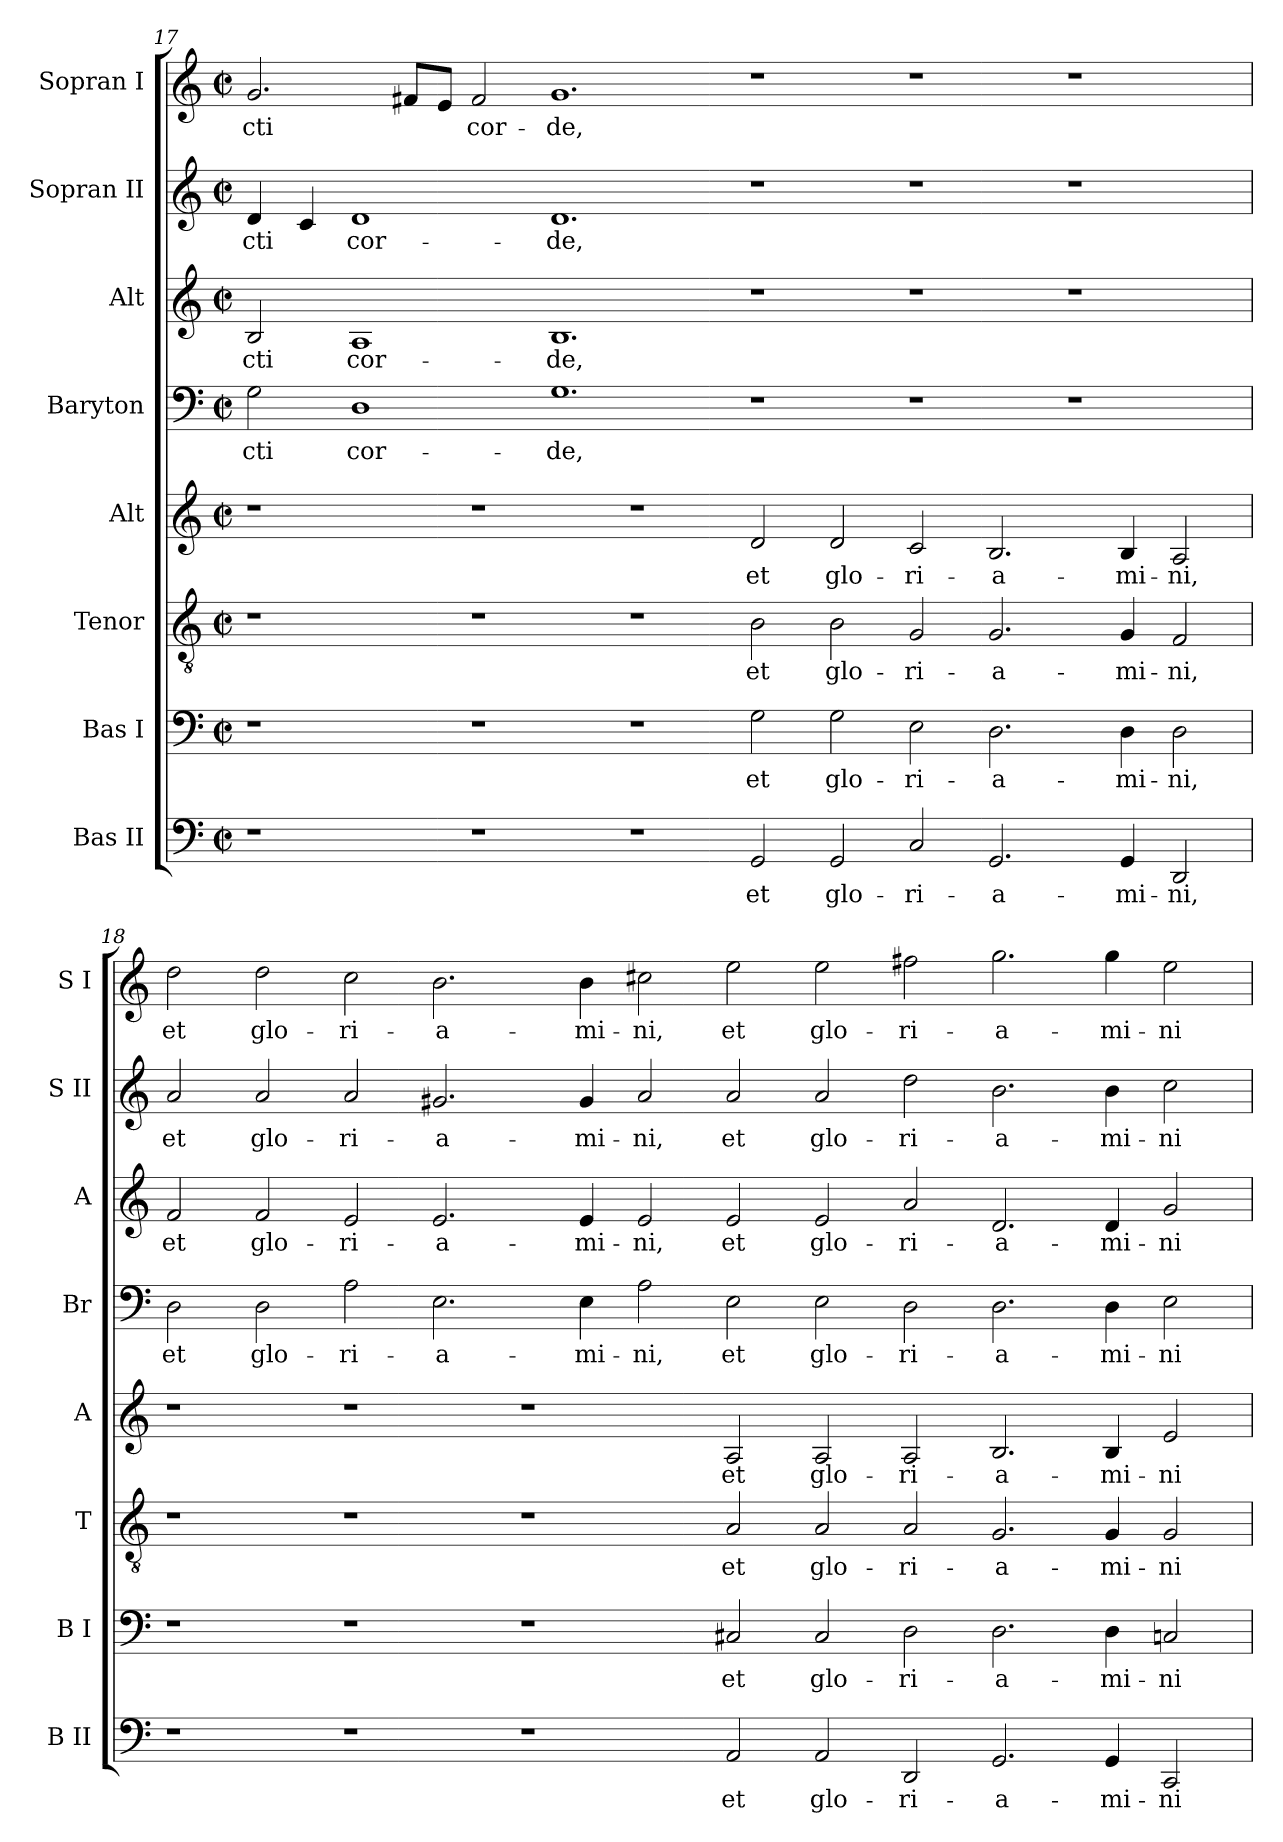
**kern	**text	**kern	**text	**kern	**text	**kern	**text	**kern	**text	**kern	**text	**kern	**text	**kern	**text
*part8	*part8	*part7	*part7	*part6	*part6	*part5	*part5	*part4	*part4	*part3	*part3	*part2	*part2	*part1	*part1
*staff8	*staff8	*staff7	*staff7	*staff6	*staff6	*staff5	*staff5	*staff4	*staff4	*staff3	*staff3	*staff2	*staff2	*staff1	*staff1
*I"Bas II	*	*I"Bas I	*	*I"Tenor	*	*I"Alt	*	*I"Baryton	*	*I"Alt	*	*I"Sopran II	*	*I"Sopran I	*
*I'B II	*	*I'B I	*	*I'T	*	*I'A	*	*I'Br	*	*I'A	*	*I'S II	*	*I'S I	*
!!LO:LB:g=z
*clefF4	*	*clefF4	*	*clefGv2	*	*clefG2	*	*clefF4	*	*clefG2	*	*clefG2	*	*clefG2	*
*k[]	*	*k[]	*	*k[]	*	*k[]	*	*k[]	*	*k[]	*	*k[]	*	*k[]	*
*C:	*	*C:	*	*C:	*	*C:	*	*C:	*	*C:	*	*C:	*	*C:	*
*M2/2	*	*M2/2	*	*M2/2	*	*M2/2	*	*M2/2	*	*M2/2	*	*M2/2	*	*M2/2	*
*met(c|)	*	*met(c|)	*	*met(c|)	*	*met(c|)	*	*met(c|)	*	*met(c|)	*	*met(c|)	*	*met(c|)	*
=17	=17	=17	=17	=17	=17	=17	=17	=17	=17	=17	=17	=17	=17	=17	=17
!	!	!	!	!	!	!	!	!	!LO:LY:b	!	!LO:LY:b	!	!LO:LY:b	!	!LO:LY:b
1r	.	1r	.	1r	.	1r	.	2G\	-cti	2B/	-cti	4d/	-cti	2.g/	-cti
.	.	.	.	.	.	.	.	.	.	.	.	4c/	.	.	.
!	!	!	!	!	!	!	!	!	!LO:LY:b	!	!LO:LY:b	!	!LO:LY:b	!	!
.	.	.	.	.	.	.	.	1D	cor-	1A	cor-	1d	cor-	.	.
.	.	.	.	.	.	.	.	.	.	.	.	.	.	8f#X/L	.
.	.	.	.	.	.	.	.	.	.	.	.	.	.	8e/J	.
!	!	!	!	!	!	!	!	!	!	!	!	!	!	!	!LO:LY:b
1r	.	1r	.	1r	.	1r	.	.	.	.	.	.	.	2f#/	cor-
!	!	!	!	!	!	!	!	!	!LO:LY:b	!	!LO:LY:b	!	!LO:LY:b	!	!LO:LY:b
.	.	.	.	.	.	.	.	1.G	-de,	1.B	-de,	1.d	-de,	1.g	-de,
1r	.	1r	.	1r	.	1r	.	.	.	.	.	.	.	.	.
!	!LO:LY:b	!	!LO:LY:b	!	!LO:LY:b	!	!LO:LY:b	!	!	!	!	!	!	!	!
2GG/	et	2G\	et	2B\	et	2d/	et	1r	.	1r	.	1r	.	1r	.
!	!LO:LY:b	!	!LO:LY:b	!	!LO:LY:b	!	!LO:LY:b	!	!	!	!	!	!	!	!
2GG/	glo-	2G\	glo-	2B\	glo-	2d/	glo-	.	.	.	.	.	.	.	.
!	!LO:LY:b	!	!LO:LY:b	!	!LO:LY:b	!	!LO:LY:b	!	!	!	!	!	!	!	!
2C/	-ri-	2E\	-ri-	2G/	-ri-	2c/	-ri-	1r	.	1r	.	1r	.	1r	.
!	!LO:LY:b	!	!LO:LY:b	!	!LO:LY:b	!	!LO:LY:b	!	!	!	!	!	!	!	!
2.GG/	-a-	2.D\	-a-	2.G/	-a-	2.B/	-a-	.	.	.	.	.	.	.	.
.	.	.	.	.	.	.	.	1r	.	1r	.	1r	.	1r	.
!	!LO:LY:b	!	!LO:LY:b	!	!LO:LY:b	!	!LO:LY:b	!	!	!	!	!	!	!	!
4GG/	-mi-	4D\	-mi-	4G/	-mi-	4B/	-mi-	.	.	.	.	.	.	.	.
!	!LO:LY:b	!	!LO:LY:b	!	!LO:LY:b	!	!LO:LY:b	!	!	!	!	!	!	!	!
2DD/	-ni,	2D\	-ni,	2F/	-ni,	2A/	-ni,	.	.	.	.	.	.	.	.
=18	=18	=18	=18	=18	=18	=18	=18	=18	=18	=18	=18	=18	=18	=18	=18
!	!	!	!	!	!	!	!	!	!LO:LY:b	!	!LO:LY:b	!	!LO:LY:b	!	!LO:LY:b
1r	.	1r	.	1r	.	1r	.	2D\	et	2f/	et	2a/	et	2dd\	et
!	!	!	!	!	!	!	!	!	!LO:LY:b	!	!LO:LY:b	!	!LO:LY:b	!	!LO:LY:b
.	.	.	.	.	.	.	.	2D\	glo-	2f/	glo-	2a/	glo-	2dd\	glo-
!	!	!	!	!	!	!	!	!	!LO:LY:b	!	!LO:LY:b	!	!LO:LY:b	!	!LO:LY:b
1r	.	1r	.	1r	.	1r	.	2A\	-ri-	2e/	-ri-	2a/	-ri-	2cc\	-ri-
!	!	!	!	!	!	!	!	!	!LO:LY:b	!	!LO:LY:b	!	!LO:LY:b	!	!LO:LY:b
.	.	.	.	.	.	.	.	2.E\	-a-	2.e/	-a-	2.g#X/	-a-	2.b\	-a-
1r	.	1r	.	1r	.	1r	.	.	.	.	.	.	.	.	.
!	!	!	!	!	!	!	!	!	!LO:LY:b	!	!LO:LY:b	!	!LO:LY:b	!	!LO:LY:b
.	.	.	.	.	.	.	.	4E\	-mi-	4e/	-mi-	4g#/	-mi-	4b\	-mi-
!	!	!	!	!	!	!	!	!	!LO:LY:b	!	!LO:LY:b	!	!LO:LY:b	!	!LO:LY:b
.	.	.	.	.	.	.	.	2A\	-ni,	2e/	-ni,	2a/	-ni,	2cc#X\	-ni,
!	!LO:LY:b	!	!LO:LY:b	!	!LO:LY:b	!	!LO:LY:b	!	!LO:LY:b	!	!LO:LY:b	!	!LO:LY:b	!	!LO:LY:b
2AA/	et	2C#X/	et	2A/	et	2A/	et	2E\	et	2e/	et	2a/	et	2ee\	et
!	!LO:LY:b	!	!LO:LY:b	!	!LO:LY:b	!	!LO:LY:b	!	!LO:LY:b	!	!LO:LY:b	!	!LO:LY:b	!	!LO:LY:b
2AA/	glo-	2C#/	glo-	2A/	glo-	2A/	glo-	2E\	glo-	2e/	glo-	2a/	glo-	2ee\	glo-
!	!LO:LY:b	!	!LO:LY:b	!	!LO:LY:b	!	!LO:LY:b	!	!LO:LY:b	!	!LO:LY:b	!	!LO:LY:b	!	!LO:LY:b
2DD/	-ri-	2D\	-ri-	2A/	-ri-	2A/	-ri-	2D\	-ri-	2a/	-ri-	2dd\	-ri-	2ff#X\	-ri-
!	!LO:LY:b	!	!LO:LY:b	!	!LO:LY:b	!	!LO:LY:b	!	!LO:LY:b	!	!LO:LY:b	!	!LO:LY:b	!	!LO:LY:b
2.GG/	-a-	2.D\	-a-	2.G/	-a-	2.B/	-a-	2.D\	-a-	2.d/	-a-	2.b\	-a-	2.gg\	-a-
!	!LO:LY:b	!	!LO:LY:b	!	!LO:LY:b	!	!LO:LY:b	!	!LO:LY:b	!	!LO:LY:b	!	!LO:LY:b	!	!LO:LY:b
4GG/	-mi-	4D\	-mi-	4G/	-mi-	4B/	-mi-	4D\	-mi-	4d/	-mi-	4b\	-mi-	4gg\	-mi-
!	!LO:LY:b	!	!LO:LY:b	!	!LO:LY:b	!	!LO:LY:b	!	!LO:LY:b	!	!LO:LY:b	!	!LO:LY:b	!	!LO:LY:b
2CC/	-ni	2Cn/	-ni	2G/	-ni	2e/	-ni	2E\	-ni	2g/	-ni	2cc\	-ni	2ee\	-ni
=	=	=	=	=	=	=	=	=	=	=	=	=	=	=	=
*-	*-	*-	*-	*-	*-	*-	*-	*-	*-	*-	*-	*-	*-	*-	*-
